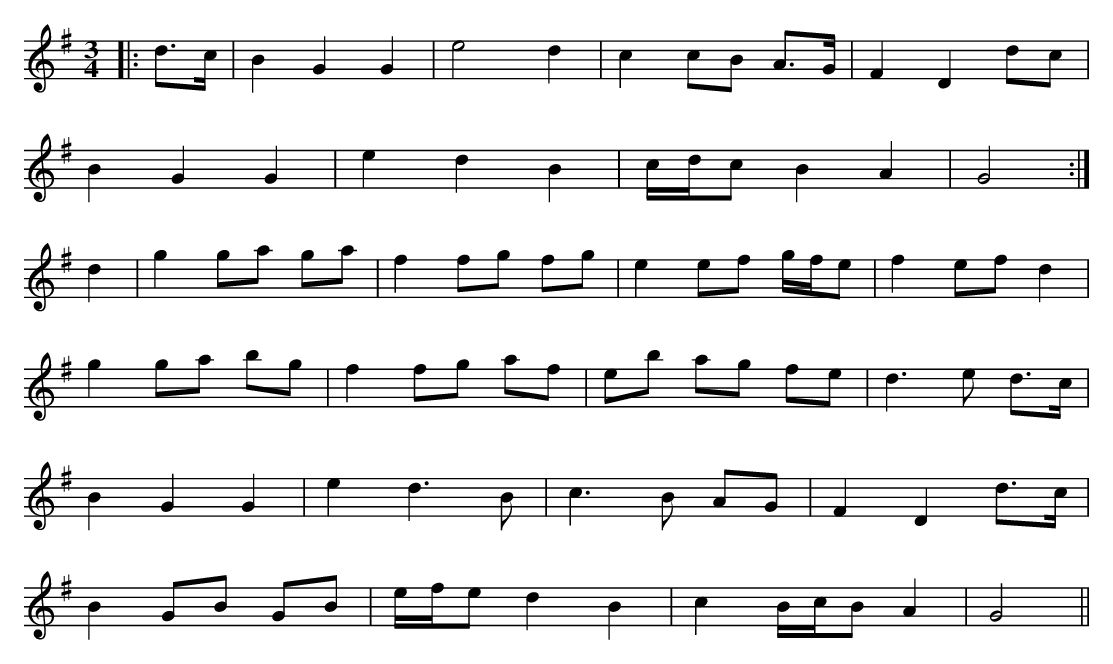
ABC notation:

X:1
M:3/4
K:G
|:d>c|B2 G2 G2|e4 d2|c2 cB A>G|F2 D2 dc|
B2 G2 G2|e2 d2 B2|c/d/c B2 A2|G4:|
d2|g2 ga ga|f2 fg fg|e2 ef g/f/e|f2 ef d2|
g2 ga bg|f2 fg af|eb ag fe|d3 e d>c|
B2 G2 G2|e2 d3 B|c3 B AG|F2 D2 d>c|
B2 GB GB|e/f/e d2 B2|c2 B/c/B A2|G4||
